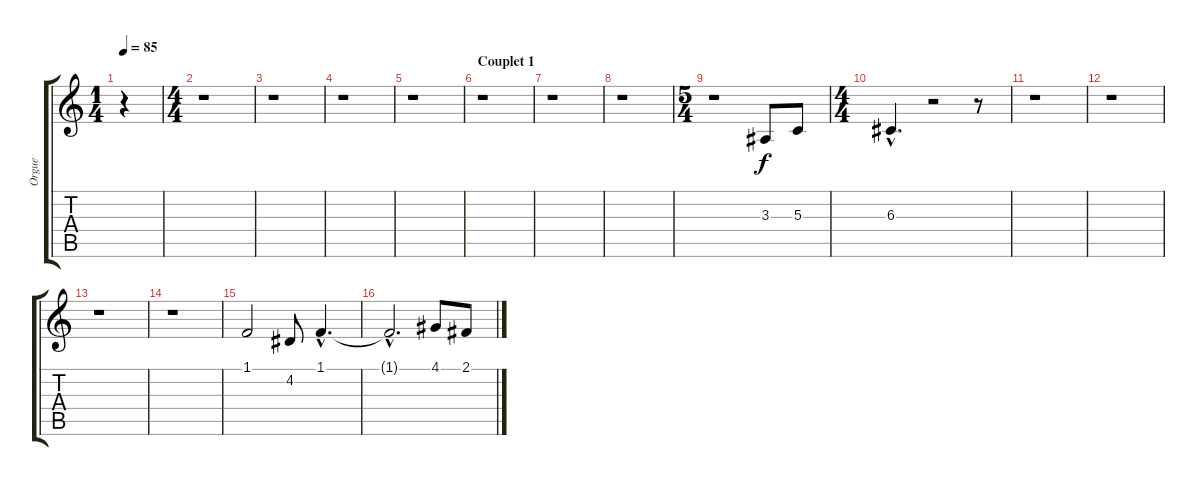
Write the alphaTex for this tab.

\track ("Orgue" "Orgue") {instrument tangoaccordion}
\staff {score tabs}
\tuning (E4 B3 G3 D3 A2 E2) {hide}
\ts (1 4)
\tempo 85
\clef g2
\ks c
r.4{dy f instrument tangoaccordion} |
\ts (4 4)
r.1 |
r.1 |
r.1 |
r.1 |
\section ("" "Couplet 1")
r.1 |
r.1 |
r.1 |
\ts (5 4)
r.1 3.3.8 5.3.8 |
\ts (4 4)
6.3{hac}.4{d} r.2 r.8 |
r.1 |
r.1 |
r.1 |
r.1 |
1.1.2 4.2.8 1.1{hac}.4{d} |
1.1{hac t}.2{d} 4.1.8 2.1.8
